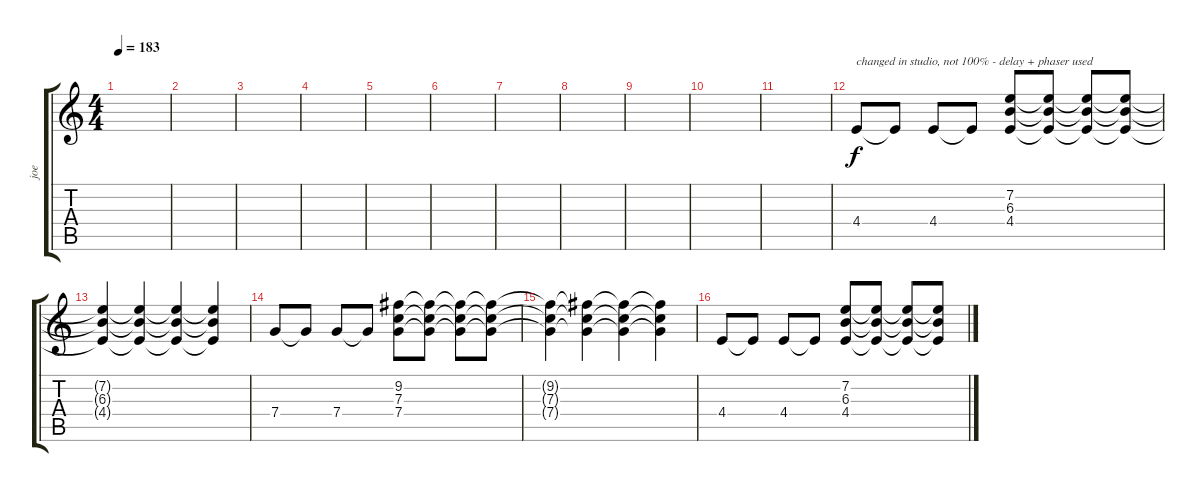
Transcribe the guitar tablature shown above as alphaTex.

\track ("joe" "joe") {instrument electricguitarclean}
\staff {score tabs}
\tuning (D4 A3 F3 C3 G2 C2) {hide}
\ts (4 4)
\tempo 183
\clef g2
\ks c
|
|
|
|
|
|
|
|
|
|
|
4.4.8{txt "changed in studio, not 100% - delay + phaser used" dy f} 4.4{t}.8 4.4.8 4.4{t}.8 (7.2 6.3 4.4).8 (7.2{t} 6.3{t} 4.4{t}).8 (7.2{t} 6.3{t} 4.4{t}).8 (7.2{t} 6.3{t} 4.4{t}).8 |
(7.2{t} 6.3{t} 4.4{t}).4 (7.2{t} 6.3{t} 4.4{t}).4 (7.2{t} 6.3{t} 4.4{t}).4 (7.2{t} 6.3{t} 4.4{t}).4 |
7.4.8 7.4{t}.8 7.4.8 7.4{t}.8 (9.2 7.3 7.4).8 (9.2{t} 7.3{t} 7.4{t}).8 (9.2{t} 7.3{t} 7.4{t}).8 (9.2{t} 7.3{t} 7.4{t}).8 |
(9.2{t} 7.3{t} 7.4{t}).4 (9.2{t} 7.3{t} 7.4{t}).4 (9.2{t} 7.3{t} 7.4{t}).4 (9.2{t} 7.3{t} 7.4{t}).4 |
4.4.8 4.4{t}.8 4.4.8 4.4{t}.8 (7.2 6.3 4.4).8 (7.2{t} 6.3{t} 4.4{t}).8 (7.2{t} 6.3{t} 4.4{t}).8 (7.2{t} 6.3{t} 4.4{t}).8
